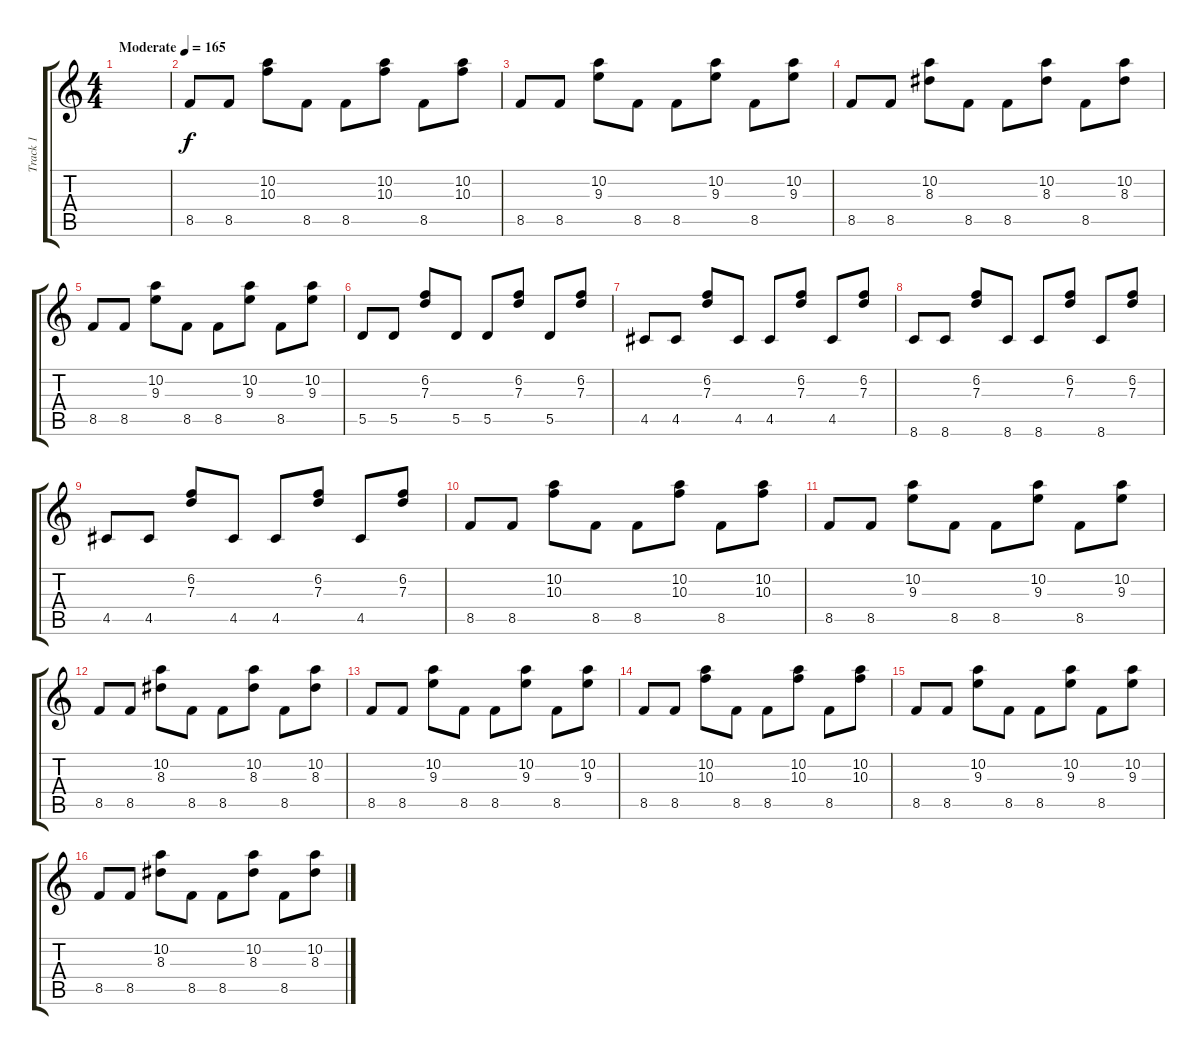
\track ("Track 1" "Track 1") {instrument distortionguitar}
\staff {score tabs}
\tuning (E4 B3 G3 D3 A2 E2) {hide}
\ts (4 4)
\tempo (165 "Moderate")
\clef g2
\ks c
|
8.5.8 8.5.8 (10.2 10.3).8 8.5.8 8.5.8 (10.2 10.3).8 8.5.8 (10.2 10.3).8 |
8.5.8 8.5.8 (10.2 9.3).8 8.5.8 8.5.8 (10.2 9.3).8 8.5.8 (10.2 9.3).8 |
8.5.8 8.5.8 (10.2 8.3).8 8.5.8 8.5.8 (10.2 8.3).8 8.5.8 (10.2 8.3).8 |
8.5.8 8.5.8 (10.2 9.3).8 8.5.8 8.5.8 (10.2 9.3).8 8.5.8 (10.2 9.3).8 |
5.5.8 5.5.8 (6.2 7.3).8 5.5.8 5.5.8 (6.2 7.3).8 5.5.8 (6.2 7.3).8 |
4.5.8 4.5.8 (6.2 7.3).8 4.5.8 4.5.8 (6.2 7.3).8 4.5.8 (6.2 7.3).8 |
8.6.8 8.6.8 (6.2 7.3).8 8.6.8 8.6.8 (6.2 7.3).8 8.6.8 (6.2 7.3).8 |
4.5.8 4.5.8 (6.2 7.3).8 4.5.8 4.5.8 (6.2 7.3).8 4.5.8 (6.2 7.3).8 |
8.5.8 8.5.8 (10.2 10.3).8 8.5.8 8.5.8 (10.2 10.3).8 8.5.8 (10.2 10.3).8 |
8.5.8 8.5.8 (10.2 9.3).8 8.5.8 8.5.8 (10.2 9.3).8 8.5.8 (10.2 9.3).8 |
8.5.8 8.5.8 (10.2 8.3).8 8.5.8 8.5.8 (10.2 8.3).8 8.5.8 (10.2 8.3).8 |
8.5.8 8.5.8 (10.2 9.3).8 8.5.8 8.5.8 (10.2 9.3).8 8.5.8 (10.2 9.3).8 |
8.5.8 8.5.8 (10.2 10.3).8 8.5.8 8.5.8 (10.2 10.3).8 8.5.8 (10.2 10.3).8 |
8.5.8 8.5.8 (10.2 9.3).8 8.5.8 8.5.8 (10.2 9.3).8 8.5.8 (10.2 9.3).8 |
8.5.8 8.5.8 (10.2 8.3).8 8.5.8 8.5.8 (10.2 8.3).8 8.5.8 (10.2 8.3).8
